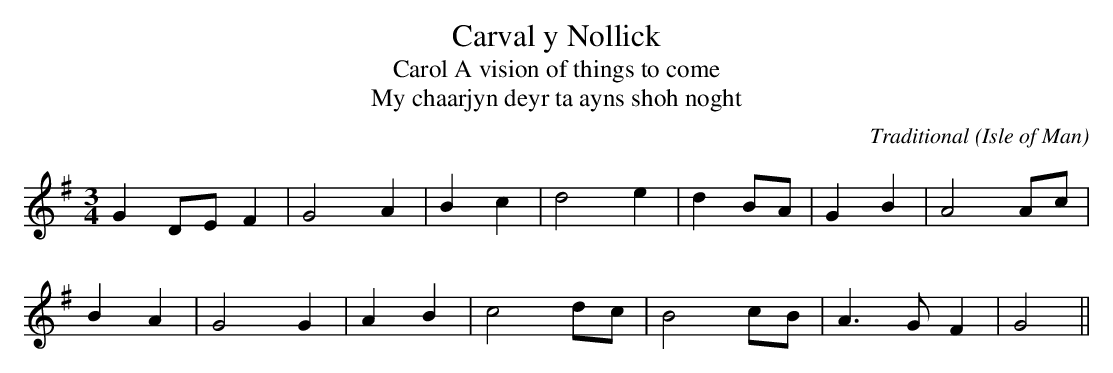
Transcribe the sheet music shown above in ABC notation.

X:1
T:Carval y Nollick
T:Carol A vision of things to come
T:My chaarjyn deyr ta ayns shoh noght
C:Traditional
O:Isle of Man
L:1/4
M:3/4
K:G
G D/E/ F|G2 A|B c|d2 e|d B/A/|G B|A2 A/c/|
B A|G2 G|A B|c2 d/c/|B2 c/B/|A3/2 G/F|G2||
